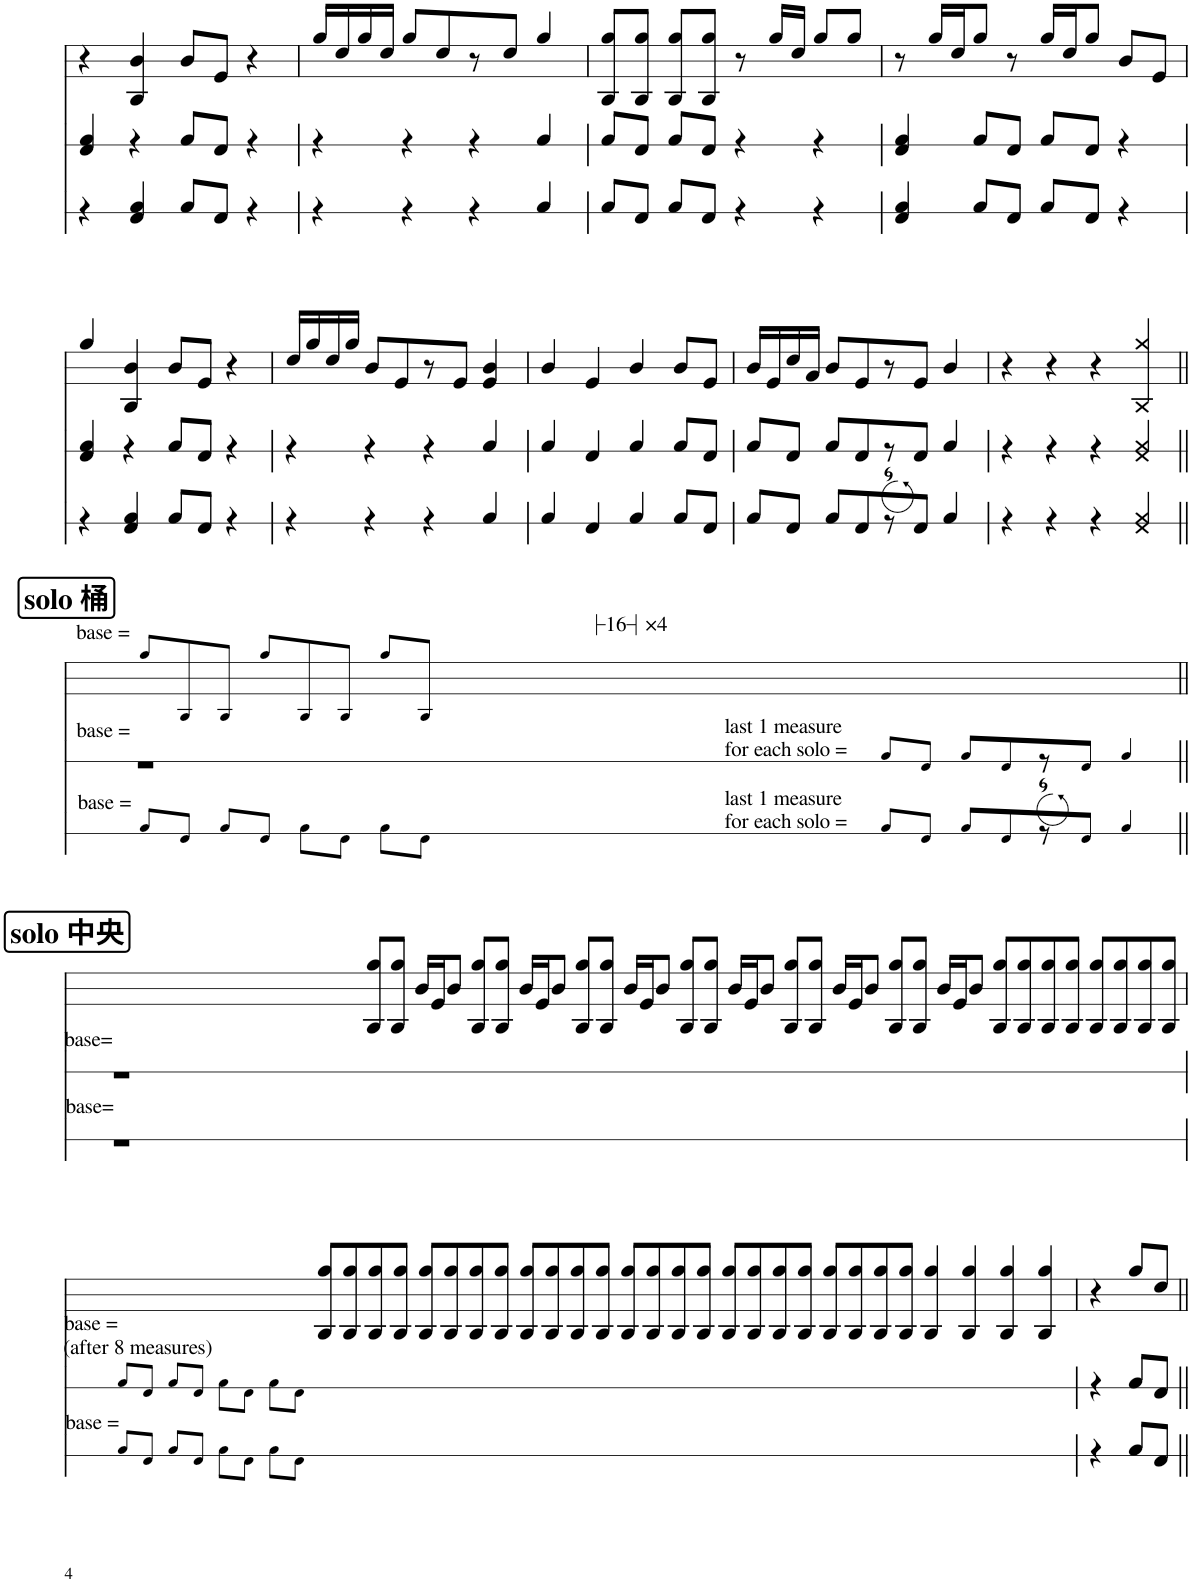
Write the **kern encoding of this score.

**kern	**kern	**kern
*part3	*part2	*part1
*staff3	*staff2	*staff1
*I"桶	*I"胴	*I"組
!!LO:PB:g=z
*k[]	*k[]	*k[]
*M4/4	*M4/4	*M4/4
=50	=50	=50
4r	4ee/ 4gg/	4r
4ee/ 4gg/	4r	4f/ 4dd/
8gg/L	8gg/L	8dd/L
8ee/J	8ee/J	8b/J
4r	4r	4r
=51	=51	=51
4r	4r	16gg/LL
.	.	16ee/
.	.	16gg/
.	.	16ee/JJ
4r	4r	8gg/L
.	.	8ee/
4r	4r	8r
.	.	8ee/J
4gg/	4gg/	4gg/
=52	=52	=52
8gg/L	8gg/L	8f/ 8gg/L
8ee/J	8ee/J	8f/ 8gg/J
8gg/L	8gg/L	8f/ 8gg/L
8ee/J	8ee/J	8f/ 8gg/J
4r	4r	8r
.	.	16gg/LL
.	.	16ee/JJ
4r	4r	8gg/L
.	.	8gg/J
=53	=53	=53
4ee/ 4gg/	4ee/ 4gg/	8r
.	.	16gg/LL
.	.	16ee/J
8gg/L	8gg/L	8gg/J
8ee/J	8ee/J	8r
8gg/L	8gg/L	16gg/LL
.	.	16ee/J
8ee/J	8ee/J	8gg/J
4r	4r	8dd/L
.	.	8b/J
!!LO:LB:g=z
=54	=54	=54
4r	4ee/ 4gg/	4gg/
4ee/ 4gg/	4r	4f/ 4dd/
8gg/L	8gg/L	8dd/L
8ee/J	8ee/J	8b/J
4r	4r	4r
=55	=55	=55
4r	4r	16ee/LL
.	.	16gg/
.	.	16ee/
.	.	16gg/JJ
4r	4r	8dd/L
.	.	8b/
4r	4r	8r
.	.	8b/J
4gg/	4gg/	4b/ 4dd/
=56	=56	=56
4gg/	4gg/	4dd/
4ee/	4ee/	4b/
4gg/	4gg/	4dd/
8gg/L	8gg/L	8dd/L
8ee/J	8ee/J	8b/J
=57	=57	=57
8gg/L	8gg/L	16dd/LL
.	.	16b/
8ee/J	8ee/J	16ee/
.	.	16cc/JJ
8gg/L	8gg/L	8dd/L
8ee/	8ee/	8b/
!LO:TX:a:t=🌀	!	!
8r	8r	8r
8ee/J	8ee/J	8b/J
4gg/	4gg/	4dd/
=58	=58	=58
4r	4r	4r
4r	4r	4r
4r	4r	4r
4ee/ 4gg/	4ee/ 4gg/	4f/ 4gg/
!!LO:LB:g=z
!!LO:REH:place=s1:a:B:cj:fs=14:t=solo 桶
=59||	=59||	=59||
!	!	!LO:TX:a:t=base =
!	!	!LO:TX:a:t=├16┤×4
!	!LO:TX:a:t=base =	!
!LO:TX:a:t=base =	!	!
4ryy	4ryy	4ryy
8gg!/L	2.r	8gg!/L
8ee!/J	.	8f!/
8gg!/L	.	8f!/J
8ee!/J	.	8gg!/L
8gg!\L	.	8f!/
8ee!\J	.	8f!/J
8gg!\L	4ryy	8gg!/L
8ee!\J	.	8f!/J
4ryy	4ryy	4ryy
4ryy	4ryy	4ryy
4ryy	4ryy	4ryy
4ryy	4ryy	4ryy
4ryy	4ryy	4ryy
4ryy	4ryy	4ryy
!	!LO:TX:a:t=last 1 measure	!
!	!LO:TX:a:t=for each solo =	!
!LO:TX:a:t=last 1 measure	!	!
!LO:TX:a:t=for each solo =	!	!
4ryy	4ryy	4ryy
8gg!/L	8gg!/L	4ryy
8ee!/J	8ee!/J	.
8gg!/L	8gg!/L	4ryy
8ee!/	8ee!/	.
!LO:TX:a:t=🌀	!	!
8r	8r	4ryy
8ee!/J	8ee!/J	.
4gg!/	4gg!/	4ryy
!!LO:LB:g=z
!!LO:REH:place=s1:a:B:cj:fs=14:t=solo 中央
=60||	=60||	=60||
!	!LO:TX:a:t=base=	!
!LO:TX:a:t=base=	!	!
4ryy	4ryy	4ryy
2.r	4r	4ryy
.	2.r	4ryy
.	.	4ryy
4ryy	.	4ryy
4ryy	4ryy	4ryy
2ryy	2ryy	4ryy
.	.	4ryy
00ryy	00ryy	8f/ 8gg/L
.	.	8f/ 8gg/J
.	.	16dd/LL
.	.	16b/J
.	.	8dd/J
.	.	8f/ 8gg/L
.	.	8f/ 8gg/J
.	.	16dd/LL
.	.	16b/J
.	.	8dd/J
.	.	8f/ 8gg/L
.	.	8f/ 8gg/J
.	.	16dd/LL
.	.	16b/J
.	.	8dd/J
.	.	8f/ 8gg/L
.	.	8f/ 8gg/J
.	.	16dd/LL
.	.	16b/J
.	.	8dd/J
.	.	8f/ 8gg/L
.	.	8f/ 8gg/J
.	.	16dd/LL
.	.	16b/J
.	.	8dd/J
.	.	8f/ 8gg/L
.	.	8f/ 8gg/J
.	.	16dd/LL
.	.	16b/J
.	.	8dd/J
.	.	8f/ 8gg/L
.	.	8f/ 8gg/
.	.	8f/ 8gg/
.	.	8f/ 8gg/J
.	.	8f/ 8gg/L
.	.	8f/ 8gg/
.	.	8f/ 8gg/
.	.	8f/ 8gg/J
!!LO:LB:g=z
=61	=61	=61
!	!LO:TX:a:t=base =	!
!	!LO:TX:a:t=(after 8 measures)	!
!LO:TX:a:t=base =	!	!
4ryy	4ryy	4ryy
4r	4r	4ryy
8gg!/L	8gg!/L	4ryy
8ee!/J	8ee!/J	.
8gg!/L	8gg!/L	4ryy
8ee!/J	8ee!/J	.
8gg!\L	8gg!\L	4ryy
8ee!\J	8ee!\J	.
8gg!\L	8gg!\L	8f/ 8gg/L
8ee!\J	8ee!\J	8f/ 8gg/
4ryy	4ryy	8f/ 8gg/
.	.	8f/ 8gg/J
4ryy	4ryy	8f/ 8gg/L
.	.	8f/ 8gg/
4ryy	4ryy	8f/ 8gg/
.	.	8f/ 8gg/J
4ryy	4ryy	8f/ 8gg/L
.	.	8f/ 8gg/
4ryy	4ryy	8f/ 8gg/
.	.	8f/ 8gg/J
4ryy	4ryy	8f/ 8gg/L
.	.	8f/ 8gg/
4ryy	4ryy	8f/ 8gg/
.	.	8f/ 8gg/J
4ryy	4ryy	8f/ 8gg/L
.	.	8f/ 8gg/
4ryy	4ryy	8f/ 8gg/
.	.	8f/ 8gg/J
4ryy	4ryy	8f/ 8gg/L
.	.	8f/ 8gg/
4ryy	4ryy	8f/ 8gg/
.	.	8f/ 8gg/J
4ryy	4ryy	4f/ 4gg/
4ryy	4ryy	4f/ 4gg/
4ryy	4ryy	4f/ 4gg/
4ryy	4ryy	4f/ 4gg/
4ryy	4ryy	4ryy
=62	=62	=62
4r	4r	4r
8gg/L	8gg/L	8gg/L
8ee/J	8ee/J	8ee/J
=||	=||	=||
*-	*-	*-
